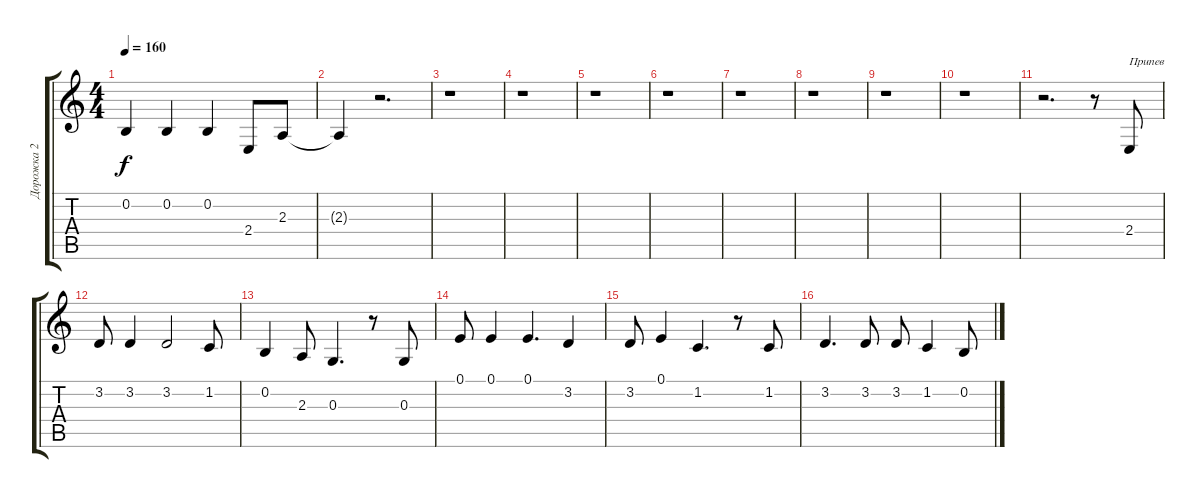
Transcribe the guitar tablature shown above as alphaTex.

\track ("Дорожка 2" "Дорожка 2") {instrument oboe}
\staff {score tabs}
\tuning (E4 B3 G3 D3 A2 E2) {hide}
\ts (4 4)
\tempo 160
\clef g2
\ks c
0.2{t}.4{dy f} 0.2.4 0.2.4 2.4.8 2.3.8 |
2.3{t}.4 r.2{d} |
r.1 |
r.1 |
r.1 |
r.1 |
r.1 |
r.1 |
r.1 |
r.1 |
r.2{d} r.8 2.4.8{txt "Припев"} |
3.2.8 3.2.4 3.2.2 1.2.8 |
0.2.4 2.3.8 0.3.4{d} r.8 0.3.8 |
0.1.8 0.1.4 0.1.4{d} 3.2.4 |
3.2.8 0.1.4 1.2.4{d} r.8 1.2.8 |
3.2.4{d} 3.2.8 3.2.8 1.2.4 0.2.8
